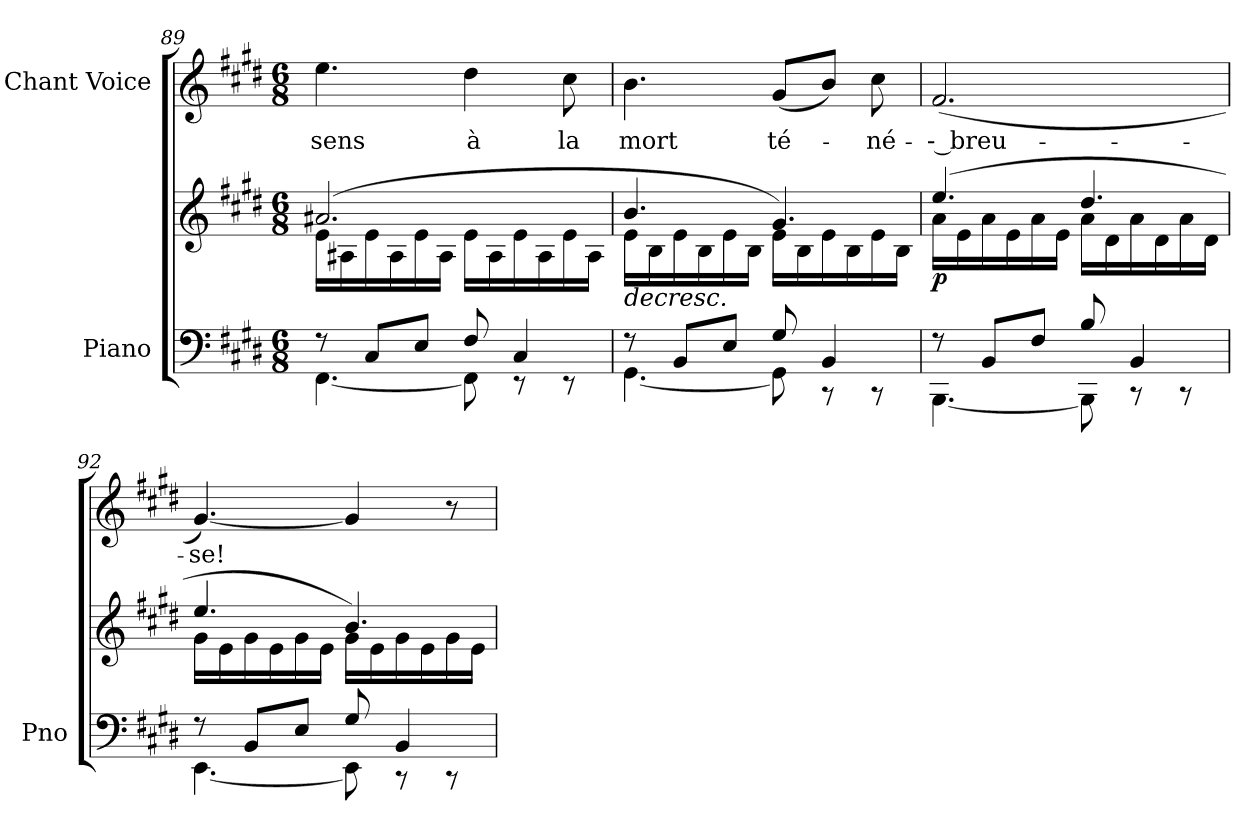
**kern	**kern	**dynam	**kern	**text
*part2	*part2	*part2	*part1	*part1
*staff3	*staff2	*staff2/3	*staff1	*staff1
*I"Piano	*	*	*I"Chant Voice	*
*I'Pno	*	*	*	*
*clefF4	*clefG2	*	*clefG2	*
*k[f#c#g#d#]	*k[f#c#g#d#]	*	*k[f#c#g#d#]	*
*M6/8	*M6/8	*	*M6/8	*
=89	=89	=89	=89	=89
*^	*^	*	*	*
!	!	!	!	!LO:DY:b	!	!
!	!	!	!	!LO:DY:n=1:b	!	!
8r	[4.FF#\	(2.a#X/	16e\LL	other-dynamics f	4.ee\	-sens
.	.	.	16A#X\	.	.	.
8C#/L	.	.	16e\	.	.	.
.	.	.	16A#\	.	.	.
8E/J	.	.	16e\	.	.	.
.	.	.	16A#\JJ	.	.	.
8F#/	8FF#\]	.	16e\LL	.	4dd#\	à
.	.	.	16A#\	.	.	.
4C#/	8r	.	16e\	.	.	.
.	.	.	16A#\	.	.	.
.	8r	.	16e\	.	8cc#\	la
.	.	.	16A#\JJ	.	.	.
=90	=90	=90	=90	=90	=90	=90
!	!	!	!	!LO:HP:b	!	!
8r	[4.GG#\	4.b/	16e\LL	>	4.b\	mort
.	.	.	16B\	.	.	.
8BB/L	.	.	16e\	.	.	.
.	.	.	16B\	.	.	.
8E/J	.	.	16e\	.	.	.
.	.	.	16B\JJ	.	.	.
8G#/	8GG#\]	4.g#/)	16e\LL	.	(8g#/L	té-
.	.	.	16B\	.	.	.
4BB/	8r	.	16e\	.	8b/J)	.
.	.	.	16B\	.	.	.
.	8r	.	16e\	.	8cc#\	-né-
.	.	.	16B\JJ	.	.	.
=91	=91	=91	=91	=91	=91	=91
!	!	!	!	!LO:DY:b	!	!
8r	[4.BBB\	(4.ee/	16a\LL	p	(2.f#/	-- breu-
.	.	.	16e\	.	.	.
8BB/L	.	.	16a\	.	.	.
.	.	.	16e\	.	.	.
8F#/J	.	.	16a\	.	.	.
.	.	.	16e\JJ	.	.	.
8B/	8BBB\]	4.dd#/	16a\LL	.	.	.
.	.	.	16d#\	.	.	.
4BB/	8r	.	16a\	.	.	.
.	.	.	16d#\	.	.	.
.	8r	.	16a\	.	.	.
.	.	.	16d#\JJ	.	.	.
=92	=92	=92	=92	=92	=92	=92
8r	[4.EE\	4.ee/	16g#\LL	.	[4.g#/)	-se!
.	.	.	16e\	.	.	.
8BB/L	.	.	16g#\	.	.	.
.	.	.	16e\	.	.	.
8E/J	.	.	16g#\	.	.	.
.	.	.	16e\JJ	.	.	.
8G#/	8EE\]	4.b/)	16g#\LL	.	4g#/]	.
.	.	.	16e\	.	.	.
4BB/	8r	.	16g#\	.	.	.
.	.	.	16e\	.	.	.
.	8r	.	16g#\	.	8r	.
.	.	.	16e\JJ	.	.	.
*v	*v	*	*	*	*	*
*	*v	*v	*	*	*
.	.	]	.	.
=	=	=	=	=
*-	*-	*-	*-	*-
